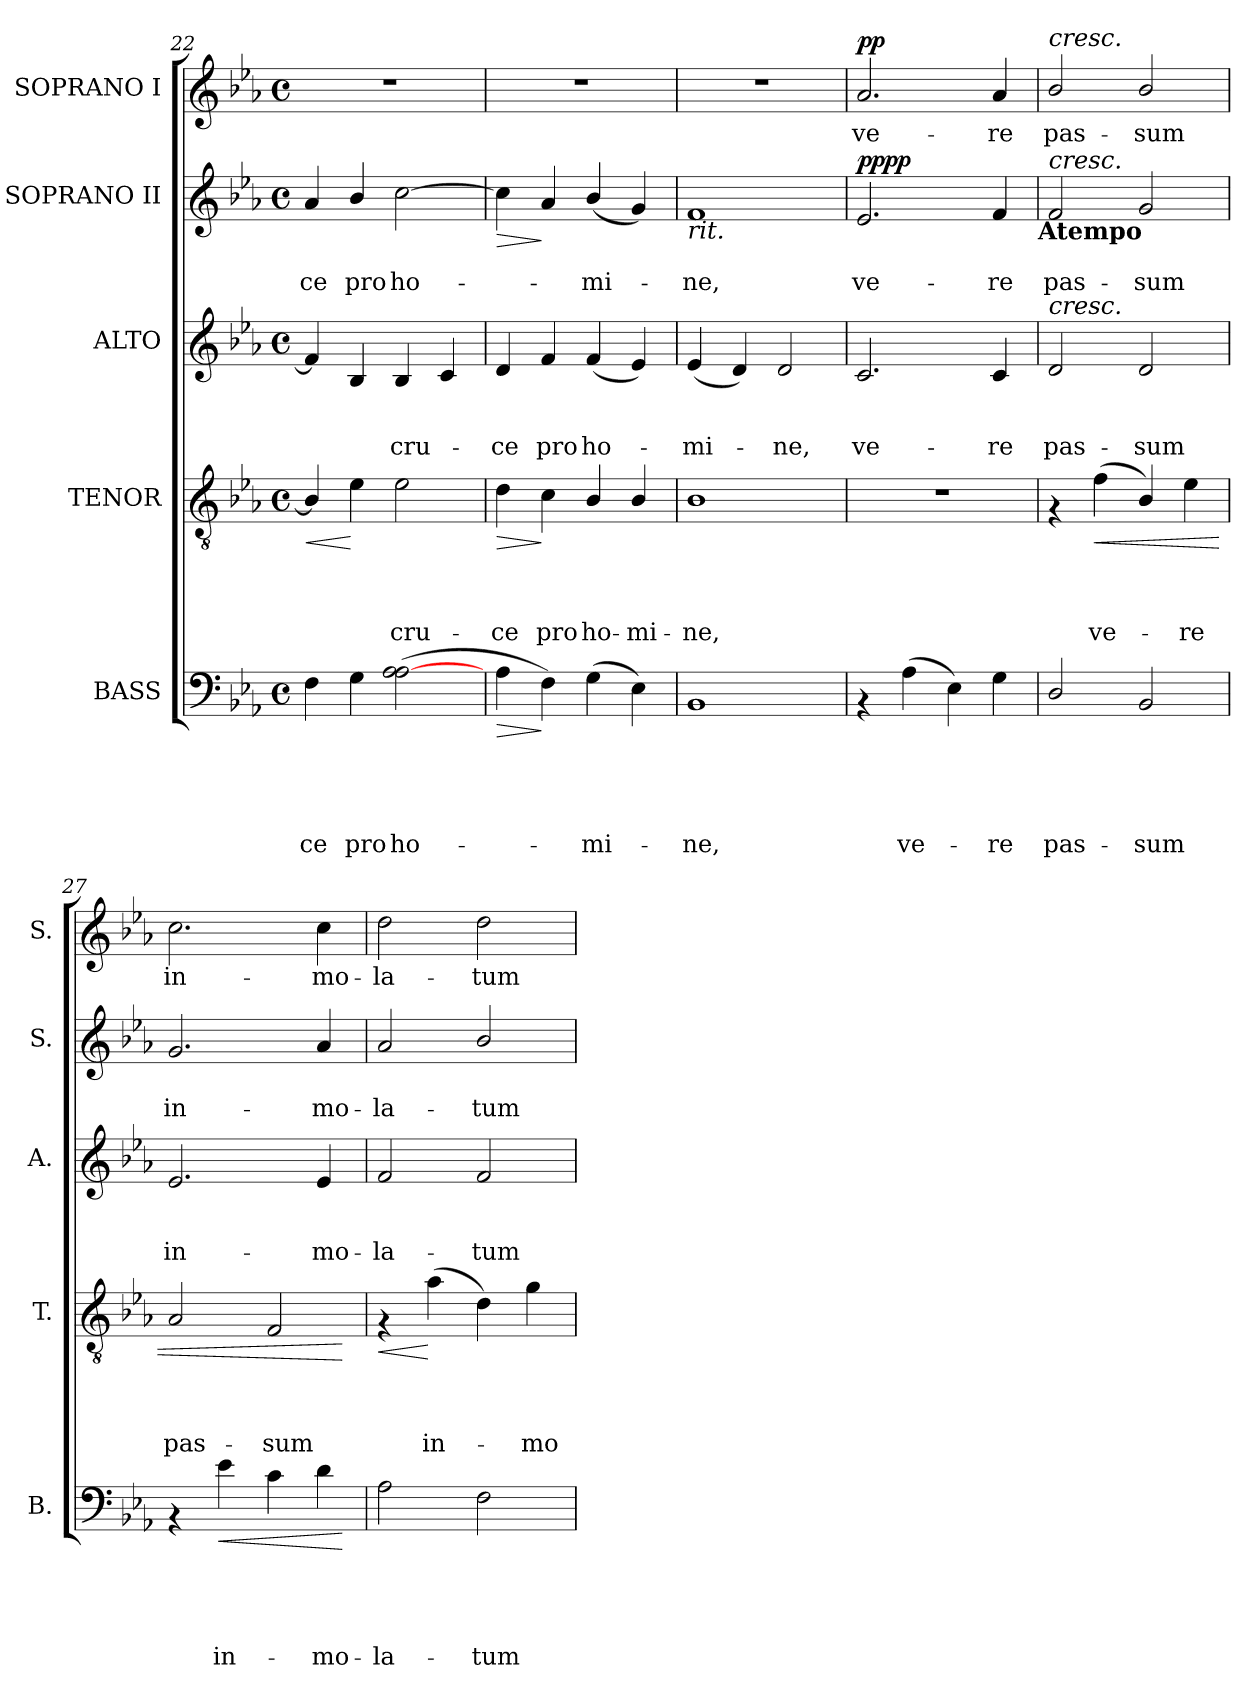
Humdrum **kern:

**kern	**text	**text	**text	**text	**text	**dynam	**kern	**text	**text	**text	**text	**dynam	**kern	**text	**text	**text	**kern	**text	**text	**dynam	**kern	**text	**dynam
*part5	*part5	*part5	*part5	*part5	*part5	*part5	*part4	*part4	*part4	*part4	*part4	*part4	*part3	*part3	*part3	*part3	*part2	*part2	*part2	*part2	*part1	*part1	*part1
*staff5	*staff5	*staff5	*staff5	*staff5	*staff5	*staff5	*staff4	*staff4	*staff4	*staff4	*staff4	*staff4	*staff3	*staff3	*staff3	*staff3	*staff2	*staff2	*staff2	*staff2	*staff1	*staff1	*staff1
*I"BASS	*	*	*	*	*	*	*I"TENOR	*	*	*	*	*	*I"ALTO	*	*	*	*I"SOPRANO II	*	*	*	*I"SOPRANO I	*	*
*I'B.	*	*	*	*	*	*	*I'T.	*	*	*	*	*	*I'A.	*	*	*	*I'S.	*	*	*	*I'S.	*	*
*clefF4	*	*	*	*	*	*	*clefGv2	*	*	*	*	*	*clefG2	*	*	*	*clefG2	*	*	*	*clefG2	*	*
*k[b-e-a-]	*	*	*	*	*	*	*k[b-e-a-]	*	*	*	*	*	*k[b-e-a-]	*	*	*	*k[b-e-a-]	*	*	*	*k[b-e-a-]	*	*
*E-:	*	*	*	*	*	*	*E-:	*	*	*	*	*	*E-:	*	*	*	*E-:	*	*	*	*E-:	*	*
*M4/4	*	*	*	*	*	*	*M4/4	*	*	*	*	*	*M4/4	*	*	*	*M4/4	*	*	*	*M4/4	*	*
*met(c)	*	*	*	*	*	*	*met(c)	*	*	*	*	*	*met(c)	*	*	*	*met(c)	*	*	*	*met(c)	*	*
=22	=22	=22	=22	=22	=22	=22	=22	=22	=22	=22	=22	=22	=22	=22	=22	=22	=22	=22	=22	=22	=22	=22	=22
!	!	!	!	!	!LO:LY:b	!	!	!	!	!	!	!LO:HP:b	!	!	!	!	!	!	!LO:LY:b	!	!	!	!
4F\	.	.	.	.	-ce	.	4B-/]	.	.	.	.	<	4f/]	.	.	.	4a-/	.	-ce	.	1r	.	.
!	!	!	!	!	!LO:LY:b	!	!	!	!	!	!	!	!	!	!	!	!	!	!LO:LY:b	!	!	!	!
4G\	.	.	.	.	pro	.	4e-\	.	.	.	.	[	4B-/	.	.	.	4b-/	.	pro	.	.	.	.
!	!	!	!	!	!LO:LY:b	!	!	!	!	!	!LO:LY:b	!	!	!	!	!LO:LY:b	!	!	!LO:LY:b	!	!	!	!
(>2A-\ [>2A-\	.	.	.	.	ho-	.	2e-\	.	.	.	cru-	.	4B-/	.	.	cru-	[>2cc\	.	ho-	.	.	.	.
.	.	.	.	.	.	.	.	.	.	.	.	.	4c/	.	.	.	.	.	.	.	.	.	.
=23	=23	=23	=23	=23	=23	=23	=23	=23	=23	=23	=23	=23	=23	=23	=23	=23	=23	=23	=23	=23	=23	=23	=23
!	!	!	!	!	!	!LO:HP:b	!	!	!	!	!LO:LY:b	!LO:HP:b	!	!	!	!LO:LY:b	!	!	!	!LO:HP:b	!	!	!
4A-\	.	.	.	.	.	>	4d\	.	.	.	-ce	>	4d/	.	.	-ce	4cc\]	.	.	>	1r	.	.
!	!	!	!	!	!	!	!	!	!	!	!LO:LY:b	!	!	!	!	!LO:LY:b	!	!	!	!	!	!	!
4F\)	.	.	.	.	.	]	4c\	.	.	.	pro	]	4f/	.	.	pro	4a-/	.	.	]	.	.	.
!	!	!	!	!	!LO:LY:b	!	!	!	!	!	!LO:LY:b	!	!	!	!	!LO:LY:b	!	!	!LO:LY:b	!	!	!	!
(>4G\	.	.	.	.	-mi-	.	4B-/	.	.	.	ho-	.	(<4f/	.	.	ho-	(<4b-/	.	-mi-	.	.	.	.
!	!	!	!	!	!	!	!	!	!	!	!LO:LY:b	!	!	!	!	!	!	!	!	!	!	!	!
4E-\)	.	.	.	.	.	.	4B-/	.	.	.	-mi-	.	4e-/)	.	.	.	4g/)	.	.	.	.	.	.
=24	=24	=24	=24	=24	=24	=24	=24	=24	=24	=24	=24	=24	=24	=24	=24	=24	=24	=24	=24	=24	=24	=24	=24
!	!	!	!	!	!	!	!	!	!	!	!	!	!	!	!	!	!LO:TX:b:i:t=rit.	!	!	!	!	!	!
!	!	!	!	!	!LO:LY:b	!	!	!	!	!	!LO:LY:b	!	!	!	!	!LO:LY:b	!	!	!LO:LY:b	!	!	!	!
1BB-	.	.	.	.	-ne,	.	1B-	.	.	.	-ne,	.	(<4e-/	.	.	-mi-	1f	.	-ne,	.	1r	.	.
.	.	.	.	.	.	.	.	.	.	.	.	.	4d/)	.	.	.	.	.	.	.	.	.	.
!	!	!	!	!	!	!	!	!	!	!	!	!	!	!	!	!LO:LY:b	!	!	!	!	!	!	!
.	.	.	.	.	.	.	.	.	.	.	.	.	2d/	.	.	-ne,	.	.	.	.	.	.	.
=25	=25	=25	=25	=25	=25	=25	=25	=25	=25	=25	=25	=25	=25	=25	=25	=25	=25	=25	=25	=25	=25	=25	=25
!	!	!	!	!	!	!	!	!	!	!	!	!	!	!	!	!LO:LY:b	!	!	!LO:LY:b	!LO:DY:a	!	!LO:LY:b	!
!	!	!	!	!	!	!	!	!	!	!	!	!	!	!	!	!	!	!	!	!LO:DY:n=1:b	!	!	!LO:DY:a
4rAA	.	.	.	.	.	.	1r	.	.	.	.	.	2.c/	.	.	ve-	2.e-/	.	ve-	pp pp	2.a-/	ve-	pp
!	!	!	!	!	!LO:LY:b	!	!	!	!	!	!	!	!	!	!	!	!	!	!	!	!	!	!
(>4A-\	.	.	.	.	ve-	.	.	.	.	.	.	.	.	.	.	.	.	.	.	.	.	.	.
4E-\)	.	.	.	.	.	.	.	.	.	.	.	.	.	.	.	.	.	.	.	.	.	.	.
!	!	!	!	!	!LO:LY:b	!	!	!	!	!	!	!	!	!	!	!LO:LY:b	!	!	!LO:LY:b	!	!	!LO:LY:b	!
4G\	.	.	.	.	-re	.	.	.	.	.	.	.	4c/	.	.	-re	4f/	.	-re	.	4a-/	-re	.
!	!	!	!	!	!	!	!	!	!	!	!	!	!	!	!	!	!LO:TX:b:B:t=Atempo	!	!	!	!	!	!
=26	=26	=26	=26	=26	=26	=26	=26	=26	=26	=26	=26	=26	=26	=26	=26	=26	=26	=26	=26	=26	=26	=26	=26
!	!	!	!	!	!	!	!	!	!	!	!	!	!	!	!	!	!	!	!	!	!LO:TX:a:i:t=cresc.	!	!
!	!	!	!	!	!	!	!	!	!	!	!	!	!	!	!	!	!LO:TX:a:i:t=cresc.	!	!	!	!	!	!
!	!	!	!	!	!	!	!	!	!	!	!	!	!LO:TX:a:i:t=cresc.	!	!	!	!	!	!	!	!	!	!
!	!	!	!	!	!LO:LY:b	!	!	!	!	!	!	!	!	!	!	!LO:LY:b	!	!	!LO:LY:b	!	!	!LO:LY:b	!
2D/	.	.	.	.	pas-	.	4rF	.	.	.	.	.	2d/	.	.	pas-	2f/	.	pas-	.	2b-/	pas-	.
!	!	!	!	!	!	!	!	!	!	!	!LO:LY:b	!LO:HP:b	!	!	!	!	!	!	!	!	!	!	!
.	.	.	.	.	.	.	(>4f\	.	.	.	ve-	<	.	.	.	.	.	.	.	.	.	.	.
!	!	!	!	!	!LO:LY:b	!	!	!	!	!	!	!	!	!	!	!LO:LY:b	!	!	!LO:LY:b	!	!	!LO:LY:b	!
2BB-/	.	.	.	.	-sum	.	4B-/)	.	.	.	.	.	2d/	.	.	-sum	2g/	.	-sum	.	2b-/	-sum	.
!	!	!	!	!	!	!	!	!	!	!	!LO:LY:b	!	!	!	!	!	!	!	!	!	!	!	!
.	.	.	.	.	.	.	4e-\	.	.	.	-re	.	.	.	.	.	.	.	.	.	.	.	.
=27	=27	=27	=27	=27	=27	=27	=27	=27	=27	=27	=27	=27	=27	=27	=27	=27	=27	=27	=27	=27	=27	=27	=27
!	!	!	!	!	!	!	!	!	!	!	!LO:LY:b	!	!	!	!	!LO:LY:b	!	!	!LO:LY:b	!	!	!LO:LY:b	!
4rAA	.	.	.	.	.	.	2A-/	.	.	.	pas-	.	2.e-/	.	.	in-	2.g/	.	in-	.	2.cc\	in-	.
!	!	!	!	!	!LO:LY:b	!LO:HP:b	!	!	!	!	!	!	!	!	!	!	!	!	!	!	!	!	!
4e-\	.	.	.	.	in-	<	.	.	.	.	.	.	.	.	.	.	.	.	.	.	.	.	.
!	!	!	!	!	!	!	!	!	!	!	!LO:LY:b	!	!	!	!	!	!	!	!	!	!	!	!
4c\	.	.	.	.	.	.	2F/	.	.	.	-sum	.	.	.	.	.	.	.	.	.	.	.	.
!	!	!	!	!	!LO:LY:b	!	!	!	!	!	!	!	!	!	!	!LO:LY:b	!	!	!LO:LY:b	!	!	!LO:LY:b	!
4d\	.	.	.	.	-mo-	.	.	.	.	.	.	.	4e-/	.	.	-mo-	4a-/	.	-mo-	.	4cc\	-mo-	.
.	.	.	.	.	.	[	.	.	.	.	.	[	.	.	.	.	.	.	.	.	.	.	.
!!LO:PB:g=z
=28	=28	=28	=28	=28	=28	=28	=28	=28	=28	=28	=28	=28	=28	=28	=28	=28	=28	=28	=28	=28	=28	=28	=28
!	!	!	!	!	!LO:LY:b	!	!	!	!	!	!	!LO:HP:b	!	!	!	!LO:LY:b	!	!	!LO:LY:b	!	!	!LO:LY:b	!
2A-\	.	.	.	.	-la-	.	4rF	.	.	.	.	<	2f/	.	.	-la-	2a-/	.	-la-	.	2dd\	-la-	.
!	!	!	!	!	!	!	!	!	!	!	!LO:LY:b	!	!	!	!	!	!	!	!	!	!	!	!
.	.	.	.	.	.	.	(>4a-\	.	.	.	in-	[	.	.	.	.	.	.	.	.	.	.	.
!	!	!	!	!	!LO:LY:b	!	!	!	!	!	!	!	!	!	!	!LO:LY:b	!	!	!LO:LY:b	!	!	!LO:LY:b	!
2F\	.	.	.	.	-tum	.	4d\)	.	.	.	.	.	2f/	.	.	-tum	2b-/	.	-tum	.	2dd\	-tum	.
!	!	!	!	!	!	!	!	!	!	!	!LO:LY:b	!	!	!	!	!	!	!	!	!	!	!	!
.	.	.	.	.	.	.	4g\	.	.	.	-mo-	.	.	.	.	.	.	.	.	.	.	.	.
=	=	=	=	=	=	=	=	=	=	=	=	=	=	=	=	=	=	=	=	=	=	=	=
*-	*-	*-	*-	*-	*-	*-	*-	*-	*-	*-	*-	*-	*-	*-	*-	*-	*-	*-	*-	*-	*-	*-	*-
